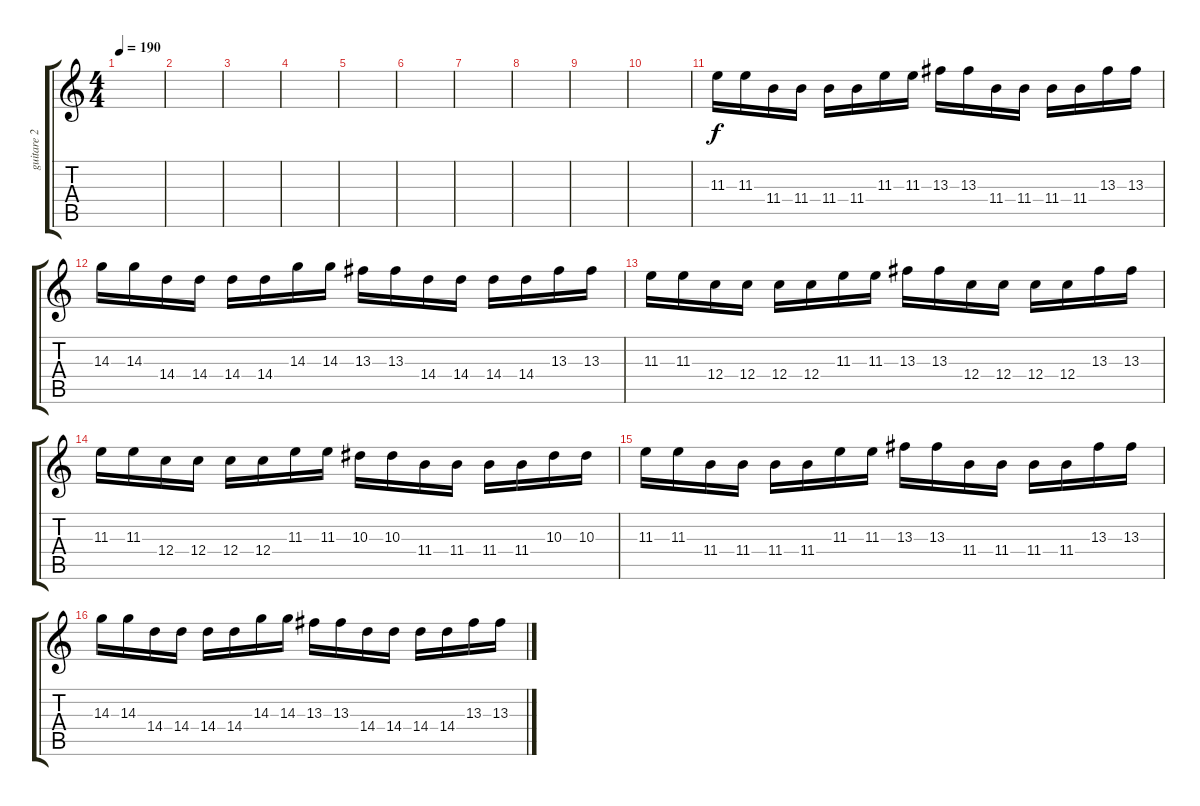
\track ("guitare 2" "guitare 2") {instrument distortionguitar}
\staff {score tabs}
\tuning (D4 A3 F3 C3 G2 D2) {hide}
\ts (4 4)
\tempo 190
\clef g2
\ks c
|
|
|
|
|
|
|
|
|
|
11.3.16 11.3.16 11.4.16 11.4.16 11.4.16 11.4.16 11.3.16 11.3.16 13.3.16 13.3.16 11.4.16 11.4.16 11.4.16 11.4.16 13.3.16 13.3.16 |
14.3.16 14.3.16 14.4.16 14.4.16 14.4.16 14.4.16 14.3.16 14.3.16 13.3.16 13.3.16 14.4.16 14.4.16 14.4.16 14.4.16 13.3.16 13.3.16 |
11.3.16 11.3.16 12.4.16 12.4.16 12.4.16 12.4.16 11.3.16 11.3.16 13.3.16 13.3.16 12.4.16 12.4.16 12.4.16 12.4.16 13.3.16 13.3.16 |
11.3.16 11.3.16 12.4.16 12.4.16 12.4.16 12.4.16 11.3.16 11.3.16 10.3.16 10.3.16 11.4.16 11.4.16 11.4.16 11.4.16 10.3.16 10.3.16 |
11.3.16 11.3.16 11.4.16 11.4.16 11.4.16 11.4.16 11.3.16 11.3.16 13.3.16 13.3.16 11.4.16 11.4.16 11.4.16 11.4.16 13.3.16 13.3.16 |
14.3.16 14.3.16 14.4.16 14.4.16 14.4.16 14.4.16 14.3.16 14.3.16 13.3.16 13.3.16 14.4.16 14.4.16 14.4.16 14.4.16 13.3.16 13.3.16
